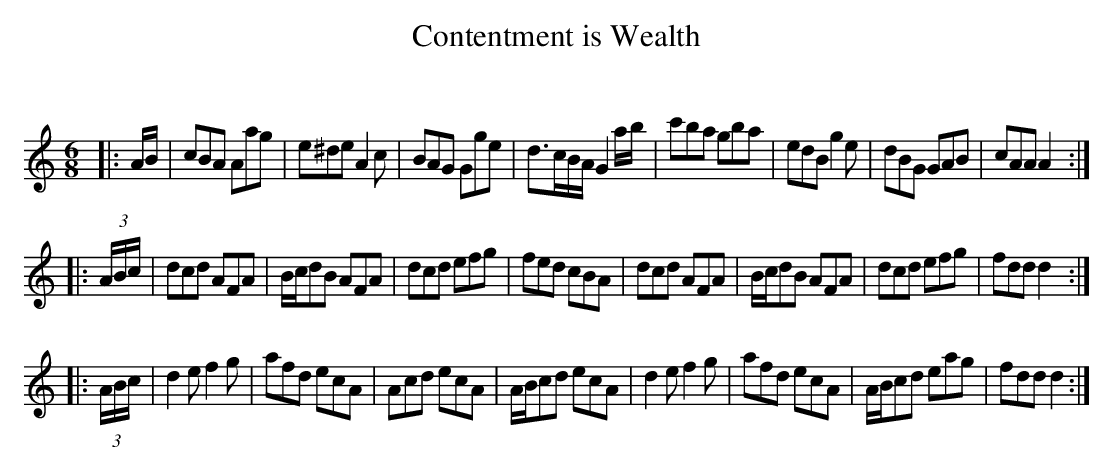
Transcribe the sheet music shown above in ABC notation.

X:1
T: Contentment is Wealth
C:
Q:180
K:Am
M:6/8
L:1/16
|:AB|c2B2A2 A2a2g2|e2^d2e2 A4c2|B2A2G2 G2g2e2|d3cBA G4ab|c'2b2a2 g2b2a2|e2d2B2 g4e2|d2B2G2 G2A2B2|c2A2A2 A4:|
|:(3ABc|d2c2d2 A2F2A2|Bcd2B2 A2F2A2|d2c2d2 e2f2g2|f2e2d2 c2B2A2|d2c2d2 A2F2A2|Bcd2B2 A2F2A2|d2c2d2 e2f2g2|f2d2d2 d4:|
|:(3ABc|d4e2 f4g2|a2f2d2 e2c2A2|A2c2d2 e2c2A2|ABc2d2 e2c2A2|d4e2 f4g2|a2f2d2 e2c2A2|ABc2d2 e2a2g2|f2d2d2 d4:|
